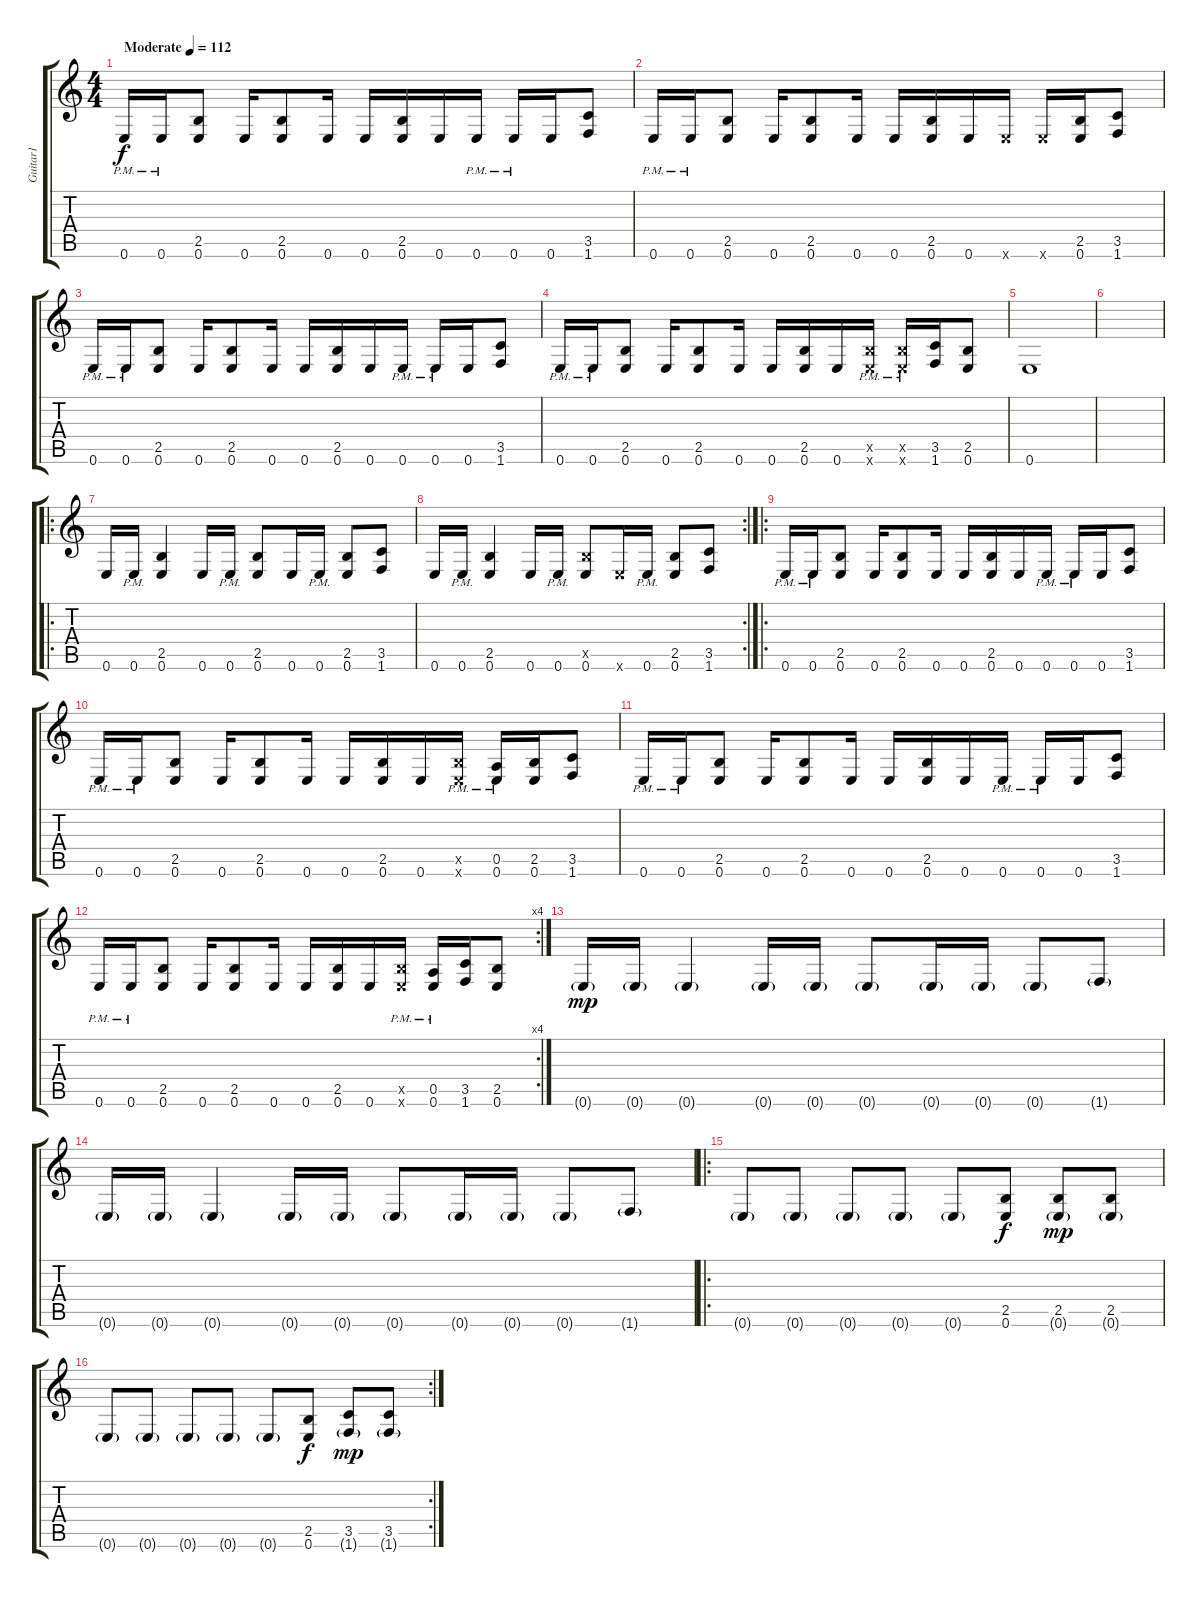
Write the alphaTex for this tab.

\track ("Guitar1" "Guitar1") {instrument distortionguitar}
\staff {score tabs}
\tuning (E4 B3 G3 D3 A2 E2) {hide}
\ts (4 4)
\tempo (112 "Moderate")
\clef g2
\ks c
0.6{pm}.16{dy f instrument distortionguitar} 0.6{pm}.16 (2.5 0.6).8 0.6.16 (2.5 0.6).8 0.6.16 0.6.16 (2.5 0.6).16 0.6.16 0.6{pm}.16 0.6{pm}.16 0.6.16 (3.5 1.6).8 |
0.6{pm}.16 0.6{pm}.16 (2.5 0.6).8 0.6.16 (2.5 0.6).8 0.6.16 0.6.16 (2.5 0.6).16 0.6.16 0.6{x}.16 0.6{x}.16 (2.5 0.6).16 (3.5 1.6).8 |
0.6{pm}.16 0.6{pm}.16 (2.5 0.6).8 0.6.16 (2.5 0.6).8 0.6.16 0.6.16 (2.5 0.6).16 0.6.16 0.6{pm}.16 0.6{pm}.16 0.6.16 (3.5 1.6).8 |
0.6{pm}.16 0.6{pm}.16 (2.5 0.6).8 0.6.16 (2.5 0.6).8 0.6.16 0.6.16 (2.5 0.6).16 0.6.16 (2.5{pm x} 0.6{x}).16 (2.5{pm x} 0.6{x}).16 (3.5 1.6).16 (2.5 0.6).8 |
0.6.1 |
|
\ro
0.6.16 0.6{pm}.16 (2.5 0.6).4 0.6.16 0.6{pm}.16 (2.5 0.6).8 0.6.16 0.6{pm}.16 (2.5 0.6).8 (3.5 1.6).8 |
\rc 2
0.6.16 0.6{pm}.16 (2.5 0.6).4 0.6.16 0.6{pm}.16 (2.5{x} 0.6).8 0.6{x}.16 0.6{pm}.16 (2.5 0.6).8 (3.5 1.6).8 |
\ro
0.6{pm}.16 0.6{pm}.16 (2.5 0.6).8 0.6.16 (2.5 0.6).8 0.6.16 0.6.16 (2.5 0.6).16 0.6.16 0.6{pm}.16 0.6{pm}.16 0.6.16 (3.5 1.6).8 |
0.6{pm}.16 0.6{pm}.16 (2.5 0.6).8 0.6.16 (2.5 0.6).8 0.6.16 0.6.16 (2.5 0.6).16 0.6.16 (2.5{pm x} 0.6{x}).16 (0.5{pm} 0.6).16 (2.5 0.6).16 (3.5 1.6).8 |
0.6{pm}.16 0.6{pm}.16 (2.5 0.6).8 0.6.16 (2.5 0.6).8 0.6.16 0.6.16 (2.5 0.6).16 0.6.16 0.6{pm}.16 0.6{pm}.16 0.6.16 (3.5 1.6).8 |
\rc 4
0.6{pm}.16 0.6{pm}.16 (2.5 0.6).8 0.6.16 (2.5 0.6).8 0.6.16 0.6.16 (2.5 0.6).16 0.6.16 (2.5{pm x} 0.6{x}).16 (0.5{pm} 0.6).16 (3.5 1.6).16 (2.5 0.6).8 |
0.6{g}.16{dy mp} 0.6{g}.16 0.6{g}.4 0.6{g}.16 0.6{g}.16 0.6{g}.8 0.6{g}.16 0.6{g}.16 0.6{g}.8 1.6{g}.8 |
0.6{g}.16 0.6{g}.16 0.6{g}.4 0.6{g}.16 0.6{g}.16 0.6{g}.8 0.6{g}.16 0.6{g}.16 0.6{g}.8 1.6{g}.8 |
\ro
0.6{g}.8 0.6{g}.8 0.6{g}.8 0.6{g}.8 0.6{g}.8 (2.5 0.6).8{dy f} (2.5 0.6{g}).8{dy mp} (2.5 0.6{g}).8 |
\rc 2
0.6{g}.8 0.6{g}.8 0.6{g}.8 0.6{g}.8 0.6{g}.8 (2.5 0.6).8{dy f} (3.5 1.6{g}).8{dy mp} (3.5 1.6{g}).8
